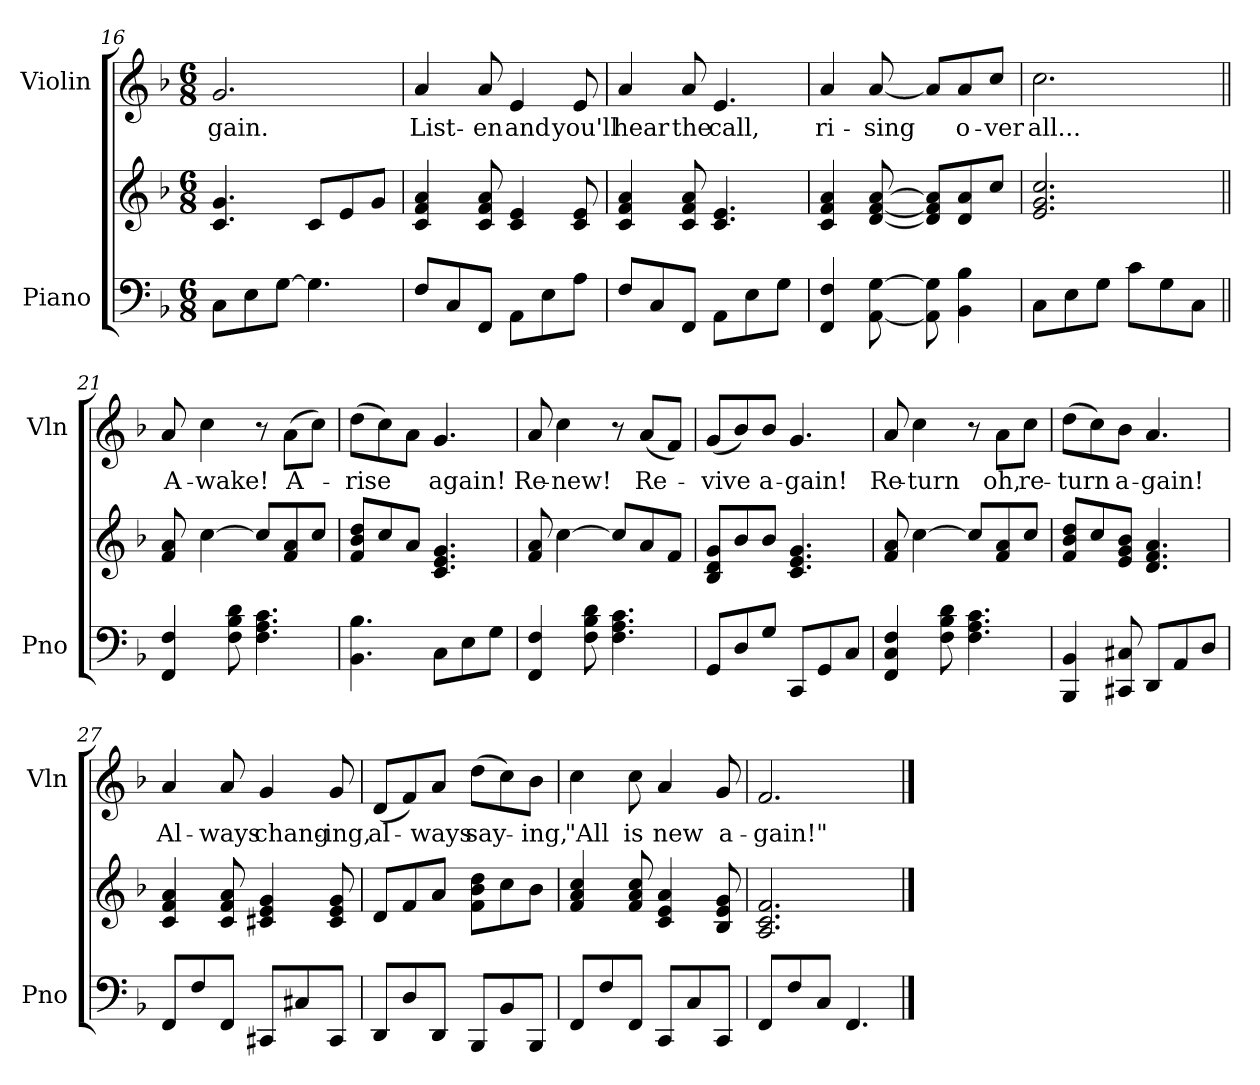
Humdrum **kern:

**kern	**kern	**kern	**text
*part2	*part2	*part1	*part1
*staff3	*staff2	*staff1	*staff1
*I"Piano	*	*I"Violin	*
*I'Pno	*	*I'Vln	*
*clefF4	*clefG2	*clefG2	*
*k[b-]	*k[b-]	*k[b-]	*
*M6/8	*M6/8	*M6/8	*
=16	=16	=16	=16
!	!	!	!LO:LY:b
8C\L	4.c/ 4.g/	2.g/	-gain.
8E\	.	.	.
[>8G\J	.	.	.
4.G\]	8c/L	.	.
.	8e/	.	.
.	8g/J	.	.
!!LO:LB:g=z
=17	=17	=17	=17
!	!	!	!LO:LY:b
8F/L	4c/ 4f/ 4a/	4a/	List-
8C/	.	.	.
!	!	!	!LO:LY:b
8FF/J	8c/ 8f/ 8a/	8a/	-en
!	!	!	!LO:LY:b
8AA\L	4c/ 4e/	4e/	and
8E\	.	.	.
!	!	!	!LO:LY:b
8A\J	8c/ 8e/	8e/	you'll
=18	=18	=18	=18
!	!	!	!LO:LY:b
8F/L	4c/ 4f/ 4a/	4a/	hear
8C/	.	.	.
!	!	!	!LO:LY:b
8FF/J	8c/ 8f/ 8a/	8a/	the
!	!	!	!LO:LY:b
8AA\L	4.c/ 4.e/	4.e/	call,
8E\	.	.	.
8G\J	.	.	.
=19	=19	=19	=19
!	!	!	!LO:LY:b
4FF/ 4F/	4c/ 4f/ 4a/	4a/	ri-
!	!	!	!LO:LY:b
[<8AA\ [>8G\	[<8d/ [<8f/ [>8a/	[<8a/	-sing
8AA\] 8G\]	8d/] 8f/] 8a/]L	8a/L]	.
!	!	!	!LO:LY:b
4BB-\ 4B-\	8d/ 8a/	8a/	o-
!	!	!	!LO:LY:b
.	8cc/J	8cc/J	-ver
=20	=20	=20	=20
!	!	!	!LO:LY:b
8C\L	2.e/ 2.g/ 2.cc/	2.cc\	all...
8E\	.	.	.
8G\J	.	.	.
8c\L	.	.	.
8G\	.	.	.
8C\J	.	.	.
!!LO:LB:g=z
=21||	=21||	=21||	=21||
!	!	!	!LO:LY:b
4FF/ 4F/	8f/ 8a/	8a/	A-
!	!	!	!LO:LY:b
.	[>4cc\	4cc\	-wake!
8F\ 8B-\ 8d\	.	.	.
4.F\ 4.A\ 4.c\	8cc/L]	8r	.
!	!	!	!LO:LY:b
.	8f/ 8a/	(>8a\L	A-
.	8cc/J	8cc\J)	.
=22	=22	=22	=22
!	!	!	!LO:LY:b
4.BB-\ 4.B-\	8f/ 8b-/ 8dd/L	(>8dd\L	-rise
.	8cc/	8cc\)	.
.	8a/J	8a\J	.
!	!	!	!LO:LY:b
8C\L	4.c/ 4.e/ 4.g/	4.g/	again!
8E\	.	.	.
8G\J	.	.	.
=23	=23	=23	=23
!	!	!	!LO:LY:b
4FF/ 4F/	8f/ 8a/	8a/	Re-
!	!	!	!LO:LY:b
.	[>4cc\	4cc\	-new!
8F\ 8B-\ 8d\	.	.	.
4.F\ 4.A\ 4.c\	8cc/L]	8r	.
!	!	!	!LO:LY:b
.	8a/	(<8a/L	Re-
.	8f/J	8f/J)	.
=24	=24	=24	=24
!	!	!	!LO:LY:b
8GG/L	8B-/ 8d/ 8g/L	(<8g/L	-vive
8D/	8b-/	8b-/)	.
!	!	!	!LO:LY:b
8G/J	8b-/J	8b-/J	a-
!	!	!	!LO:LY:b
8CC/L	4.c/ 4.e/ 4.g/	4.g/	-gain!
8GG/	.	.	.
8C/J	.	.	.
!!LO:PB:g=z
=25	=25	=25	=25
!	!	!	!LO:LY:b
4FF/ 4C/ 4F/	8f/ 8a/	8a/	Re-
!	!	!	!LO:LY:b
.	[>4cc\	4cc\	-turn
8F\ 8B-\ 8d\	.	.	.
4.F\ 4.A\ 4.c\	8cc/L]	8r	.
!	!	!	!LO:LY:b
.	8f/ 8a/	8a\L	oh,
!	!	!	!LO:LY:b
.	8cc/J	8cc\J	re-
=26	=26	=26	=26
!	!	!	!LO:LY:b
4BBB-/ 4BB-/	8f/ 8b-/ 8dd/L	(>8dd\L	-turn
.	8cc/	8cc\)	.
!	!	!	!LO:LY:b
8CC#X/ 8C#X/	8e/ 8g/ 8b-/J	8b-\J	a-
!	!	!	!LO:LY:b
8DD/L	4.d/ 4.f/ 4.a/	4.a/	-gain!
8AA/	.	.	.
8D/J	.	.	.
=27	=27	=27	=27
!	!	!	!LO:LY:b
8FF/L	4c/ 4f/ 4a/	4a/	Al-
8F/	.	.	.
!	!	!	!LO:LY:b
8FF/J	8c/ 8f/ 8a/	8a/	-ways
!	!	!	!LO:LY:b
8CC#X/L	4c#X/ 4e/ 4g/	4g/	chang-
8C#X/	.	.	.
!	!	!	!LO:LY:b
8CC#/J	8c#/ 8e/ 8g/	8g/	-ing,
!!LO:LB:g=z
=28	=28	=28	=28
!	!	!	!LO:LY:b
8DD/L	8d/L	(<8d/L	al-
8D/	8f/	8f/)	.
!	!	!	!LO:LY:b
8DD/J	8a/J	8a/J	-ways
!	!	!	!LO:LY:b
8BBB-/L	8f\ 8b-\ 8dd\L	(>8dd\L	say-
8BB-/	8cc\	8cc\)	.
!	!	!	!LO:LY:b
8BBB-/J	8b-\J	8b-\J	-ing,
=29	=29	=29	=29
!	!	!	!LO:LY:b
8FF/L	4f/ 4a/ 4cc/	4cc\	"All
8F/	.	.	.
!	!	!	!LO:LY:b
8FF/J	8f/ 8a/ 8cc/	8cc\	is
!	!	!	!LO:LY:b
8CC/L	4c/ 4e/ 4a/	4a/	new
8C/	.	.	.
!	!	!	!LO:LY:b
8CC/J	8B-/ 8e/ 8g/	8g/	a-
=30	=30	=30	=30
!	!	!	!LO:LY:b
8FF/L	2.A/ 2.c/ 2.f/	2.f/	-gain!"
8F/	.	.	.
8C/J	.	.	.
4.FF/	.	.	.
==	==	==	==
*-	*-	*-	*-
